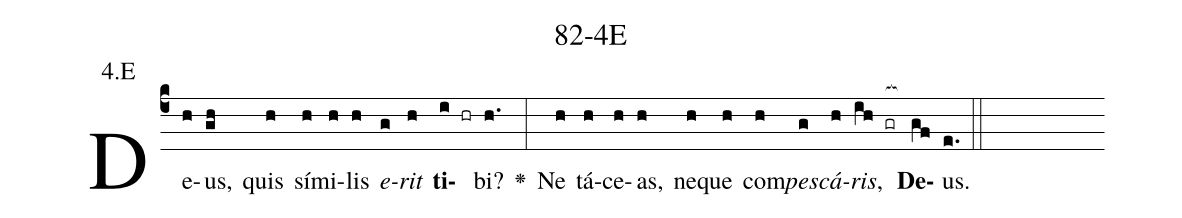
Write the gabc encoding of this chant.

name: 82-4E;
annotation: 4.E;
%%
(c4)De(h)us,(gh) quis(h) sí(h)mi(h)lis(h) <i>e</i>(g)<i>rit</i>(h) <b>ti</b>(i hr)bi?(h.) <v>\greheightstar</v>(:) Ne(h) tá(h)ce(h)as,(h) ne(h)que(h) com(h)<i>pes</i>(g)<i>cá</i>(h)<i>ris</i>,(ih gr[ocb:1{]) <b>De</b>(gf[ocb:0}])us.(e.) (::)


%E(h) u(g) o(h) u(ih) a(gf) e.(e.) (::)
